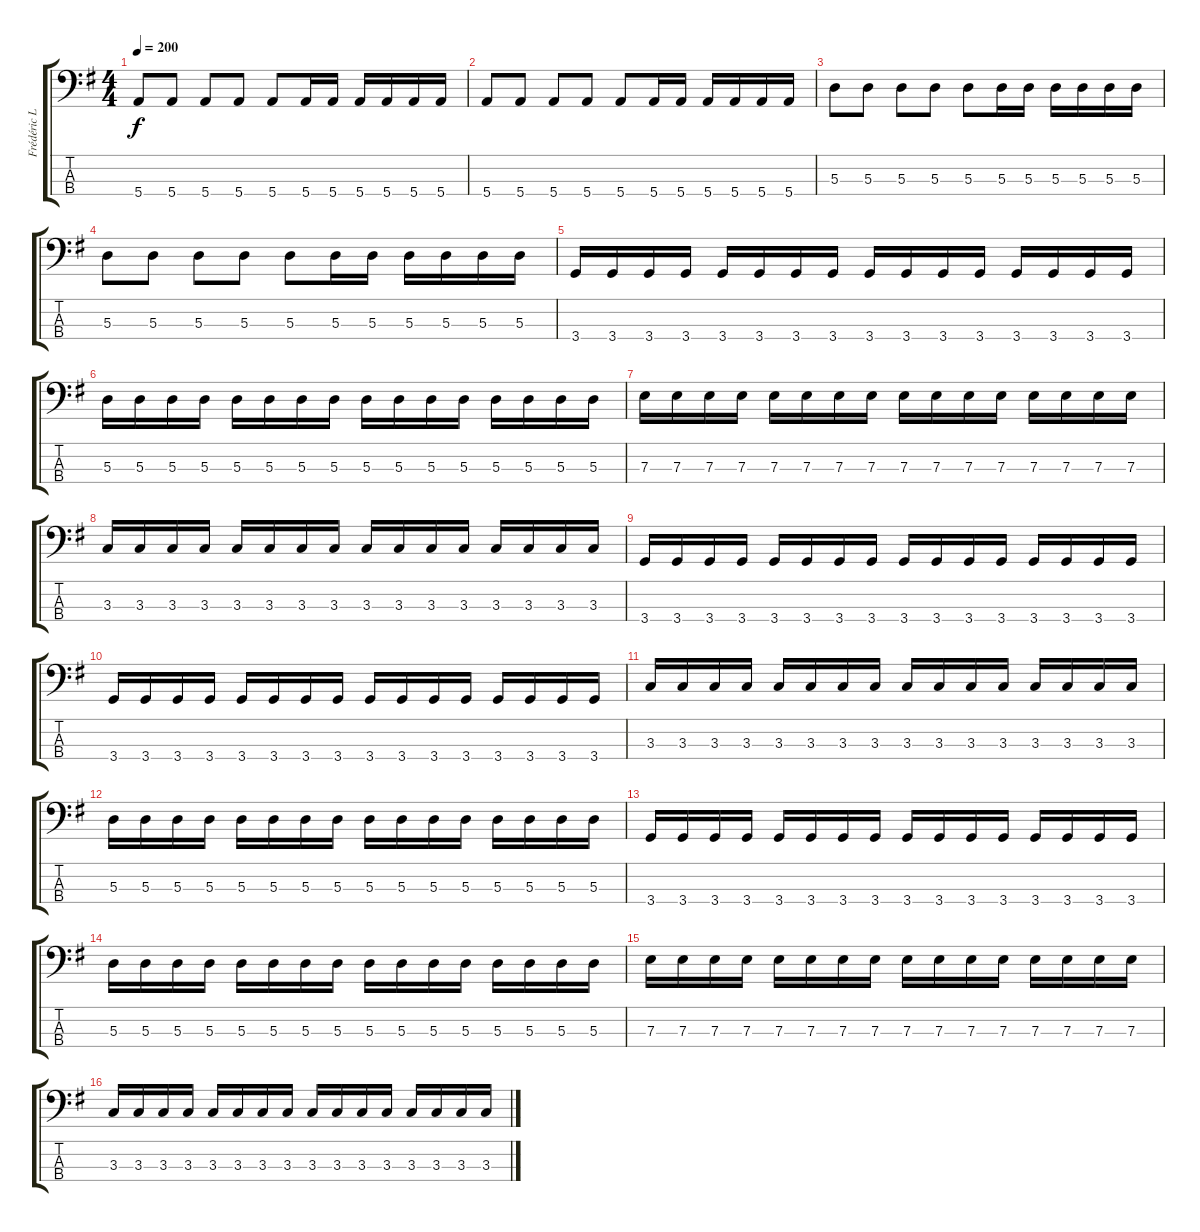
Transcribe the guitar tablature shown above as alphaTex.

\track ("Frédéric Leclercq" "Frédéric L") {instrument electricbasspick}
\staff {score tabs}
\tuning (G2 D2 A1 E1) {hide}
\ts (4 4)
\tempo 200
\clef f4
\ks g
5.4.8{dy f} 5.4.8 5.4.8 5.4.8 5.4.8 5.4.16 5.4.16 5.4.16 5.4.16 5.4.16 5.4.16 |
5.4.8 5.4.8 5.4.8 5.4.8 5.4.8 5.4.16 5.4.16 5.4.16 5.4.16 5.4.16 5.4.16 |
5.3.8 5.3.8 5.3.8 5.3.8 5.3.8 5.3.16 5.3.16 5.3.16 5.3.16 5.3.16 5.3.16 |
5.3.8 5.3.8 5.3.8 5.3.8 5.3.8 5.3.16 5.3.16 5.3.16 5.3.16 5.3.16 5.3.16 |
3.4.16 3.4.16 3.4.16 3.4.16 3.4.16 3.4.16 3.4.16 3.4.16 3.4.16 3.4.16 3.4.16 3.4.16 3.4.16 3.4.16 3.4.16 3.4.16 |
5.3.16 5.3.16 5.3.16 5.3.16 5.3.16 5.3.16 5.3.16 5.3.16 5.3.16 5.3.16 5.3.16 5.3.16 5.3.16 5.3.16 5.3.16 5.3.16 |
7.3.16 7.3.16 7.3.16 7.3.16 7.3.16 7.3.16 7.3.16 7.3.16 7.3.16 7.3.16 7.3.16 7.3.16 7.3.16 7.3.16 7.3.16 7.3.16 |
3.3.16 3.3.16 3.3.16 3.3.16 3.3.16 3.3.16 3.3.16 3.3.16 3.3.16 3.3.16 3.3.16 3.3.16 3.3.16 3.3.16 3.3.16 3.3.16 |
3.4.16 3.4.16 3.4.16 3.4.16 3.4.16 3.4.16 3.4.16 3.4.16 3.4.16 3.4.16 3.4.16 3.4.16 3.4.16 3.4.16 3.4.16 3.4.16 |
3.4.16 3.4.16 3.4.16 3.4.16 3.4.16 3.4.16 3.4.16 3.4.16 3.4.16 3.4.16 3.4.16 3.4.16 3.4.16 3.4.16 3.4.16 3.4.16 |
3.3.16 3.3.16 3.3.16 3.3.16 3.3.16 3.3.16 3.3.16 3.3.16 3.3.16 3.3.16 3.3.16 3.3.16 3.3.16 3.3.16 3.3.16 3.3.16 |
5.3.16 5.3.16 5.3.16 5.3.16 5.3.16 5.3.16 5.3.16 5.3.16 5.3.16 5.3.16 5.3.16 5.3.16 5.3.16 5.3.16 5.3.16 5.3.16 |
3.4.16 3.4.16 3.4.16 3.4.16 3.4.16 3.4.16 3.4.16 3.4.16 3.4.16 3.4.16 3.4.16 3.4.16 3.4.16 3.4.16 3.4.16 3.4.16 |
5.3.16 5.3.16 5.3.16 5.3.16 5.3.16 5.3.16 5.3.16 5.3.16 5.3.16 5.3.16 5.3.16 5.3.16 5.3.16 5.3.16 5.3.16 5.3.16 |
7.3.16 7.3.16 7.3.16 7.3.16 7.3.16 7.3.16 7.3.16 7.3.16 7.3.16 7.3.16 7.3.16 7.3.16 7.3.16 7.3.16 7.3.16 7.3.16 |
3.3.16 3.3.16 3.3.16 3.3.16 3.3.16 3.3.16 3.3.16 3.3.16 3.3.16 3.3.16 3.3.16 3.3.16 3.3.16 3.3.16 3.3.16 3.3.16
